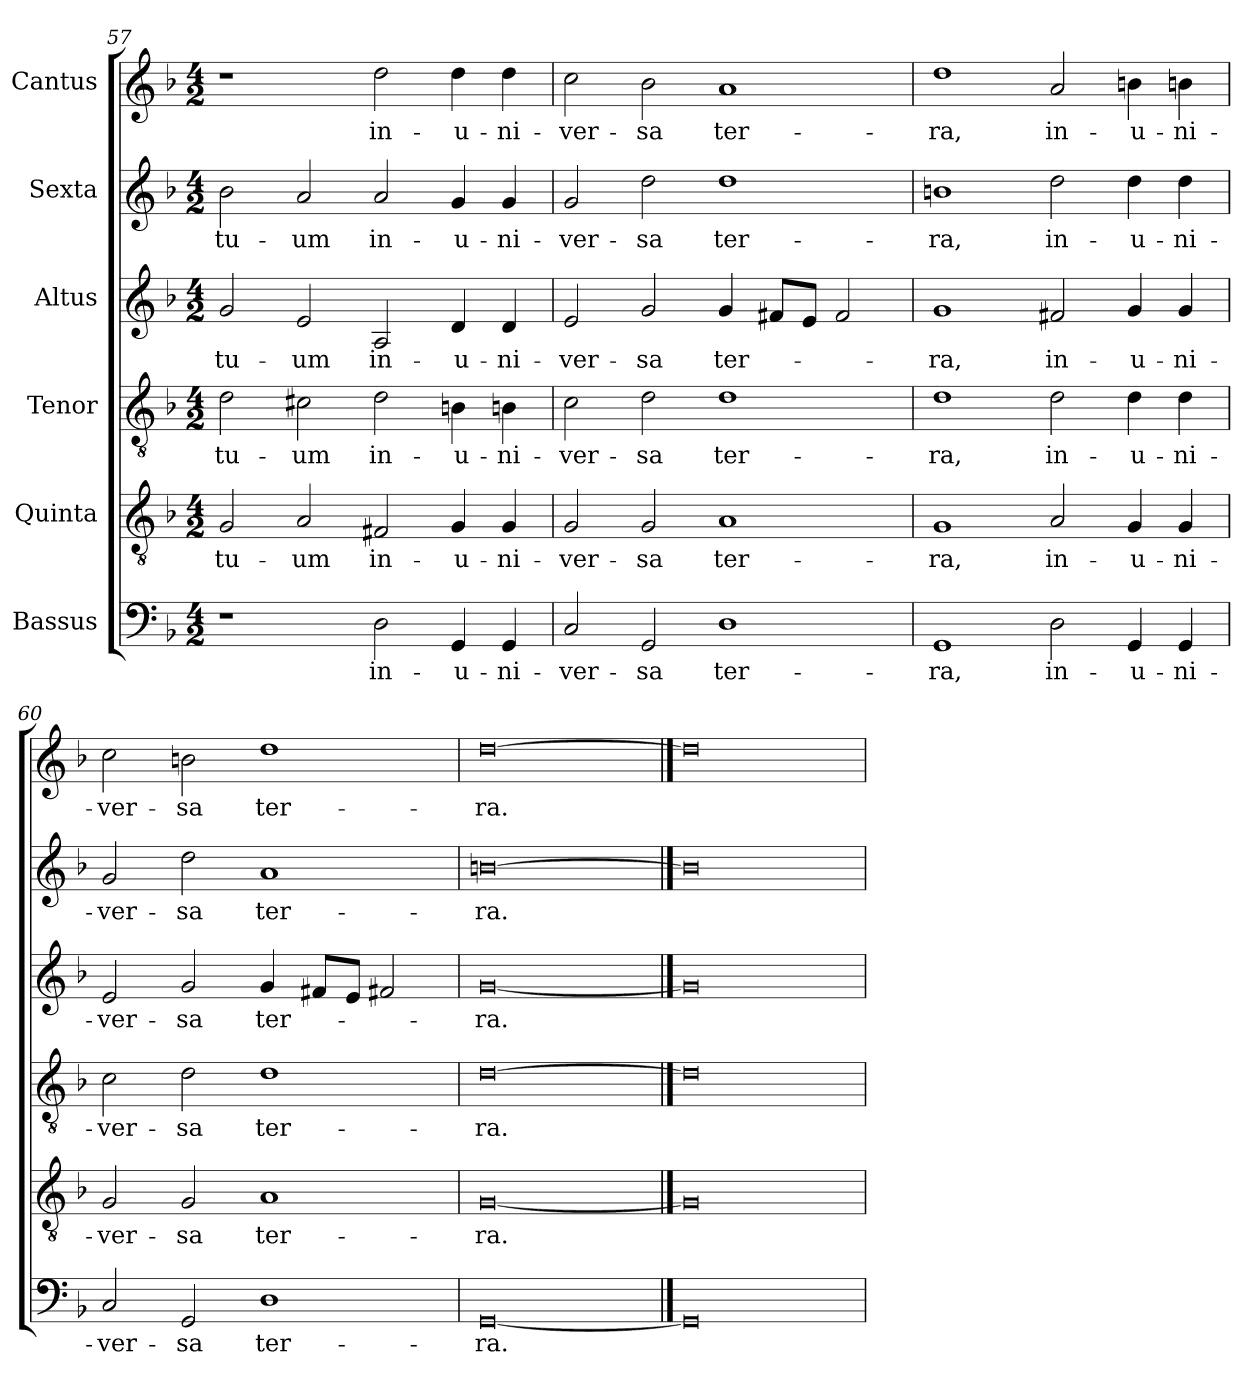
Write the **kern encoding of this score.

**kern	**text	**kern	**text	**kern	**text	**kern	**text	**kern	**text	**kern	**text
*part6	*part6	*part5	*part5	*part4	*part4	*part3	*part3	*part2	*part2	*part1	*part1
*staff6	*staff6	*staff5	*staff5	*staff4	*staff4	*staff3	*staff3	*staff2	*staff2	*staff1	*staff1
*I"Bassus	*	*I"Quinta	*	*I"Tenor	*	*I"Altus	*	*I"Sexta	*	*I"Cantus	*
*clefF4	*	*clefGv2	*	*clefGv2	*	*clefG2	*	*clefG2	*	*clefG2	*
*k[b-]	*	*k[b-]	*	*k[b-]	*	*k[b-]	*	*k[b-]	*	*k[b-]	*
*M4/2	*	*M4/2	*	*M4/2	*	*M4/2	*	*M4/2	*	*M4/2	*
=57	=57	=57	=57	=57	=57	=57	=57	=57	=57	=57	=57
1r	.	2G/	tu-	2d\	tu-	2g/	tu-	2b-\	tu-	1r	.
.	.	2A/	-um	2c#X\	-um	2e/	-um	2a/	-um	.	.
2D\	in-	2F#X/	in-	2d\	in-	2A/	in-	2a/	in-	2dd\	in-
4GG/	u-	4G/	u-	4Bn\	u-	4d/	u-	4g/	u-	4dd\	u-
4GG/	-ni-	4G/	-ni-	4Bn\	-ni-	4d/	-ni-	4g/	-ni-	4dd\	-ni-
=58	=58	=58	=58	=58	=58	=58	=58	=58	=58	=58	=58
2C/	-ver-	2G/	-ver-	2c\	-ver-	2e/	-ver-	2g/	-ver-	2cc\	-ver-
2GG/	-sa	2G/	-sa	2d\	-sa	2g/	-sa	2dd\	-sa	2b-\	-sa
1D\	ter-	1A/	ter-	1d\	ter-	4g/	ter-	1dd\	ter-	1a/	ter-
.	.	.	.	.	.	8f#X/L	.	.	.	.	.
.	.	.	.	.	.	8e/J	.	.	.	.	.
.	.	.	.	.	.	2f#/	.	.	.	.	.
=59	=59	=59	=59	=59	=59	=59	=59	=59	=59	=59	=59
1GG/	-ra,	1G/	-ra,	1d\	-ra,	1g/	-ra,	1bn\	-ra,	1dd\	-ra,
2D\	in-	2A/	in-	2d\	in-	2f#X/	in-	2dd\	in-	2a/	in-
4GG/	u-	4G/	u-	4d\	u-	4g/	u-	4dd\	u-	4bn\	u-
4GG/	-ni-	4G/	-ni-	4d\	-ni-	4g/	-ni-	4dd\	-ni-	4bn\	-ni-
=60	=60	=60	=60	=60	=60	=60	=60	=60	=60	=60	=60
2C/	-ver-	2G/	-ver-	2c\	-ver-	2e/	-ver-	2g/	-ver-	2cc\	-ver-
2GG/	-sa	2G/	-sa	2d\	-sa	2g/	-sa	2dd\	-sa	2bn\	-sa
1D\	ter-	1A/	ter-	1d\	ter-	4g/	ter-	1a/	ter-	1dd\	ter-
.	.	.	.	.	.	8f#X/L	.	.	.	.	.
.	.	.	.	.	.	8e/J	.	.	.	.	.
.	.	.	.	.	.	2f#X/	.	.	.	.	.
=61	=61	=61	=61	=61	=61	=61	=61	=61	=61	=61	=61
[0GG/	-ra.	[0G/	-ra.	[0d\	-ra.	[0g/	-ra.	[0bn\	-ra.	[0dd\	-ra.
==62	==62	==62	==62	==62	==62	==62	==62	==62	==62	==62	==62
0GG/]	.	0G/]	.	0d\]	.	0g/]	.	0b\]	.	0dd\]	.
=	=	=	=	=	=	=	=	=	=	=	=
*-	*-	*-	*-	*-	*-	*-	*-	*-	*-	*-	*-
